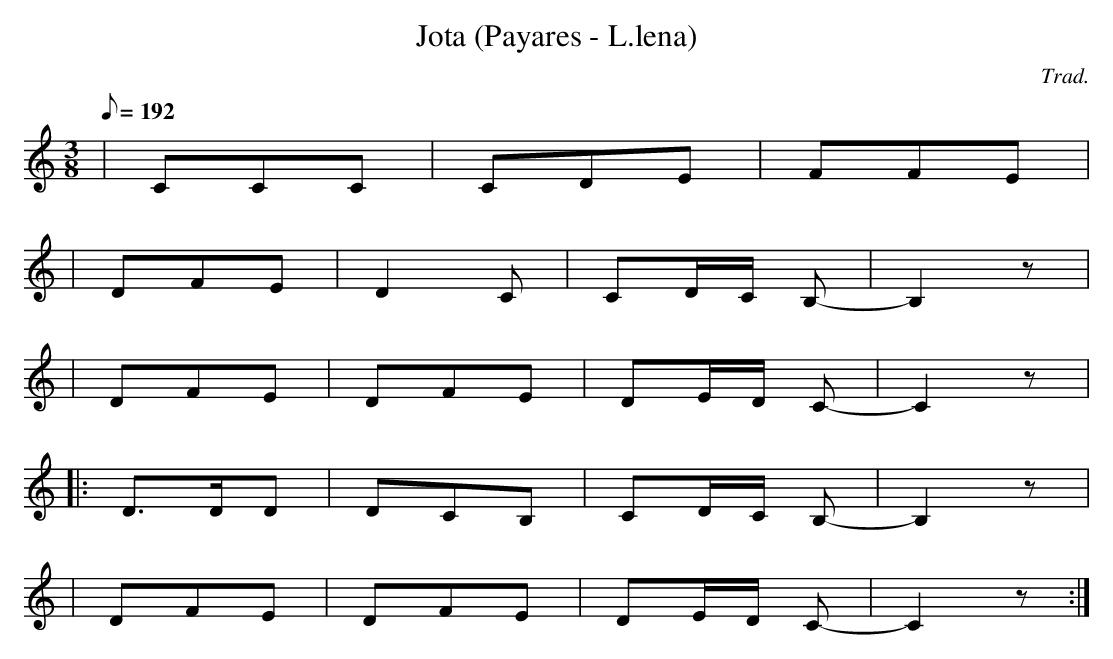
X:1
T:Jota (Payares - L.lena)
C:Trad.
M:3/8
L:1/8
Q:1/8=192
K:C
|CCC|CDE|FFE|
|DFE|D2 C|CD/C/ B,-|B,2 z|
|DFE|DFE|DE/D/ C-|C2 z|
|:D3/2D/D|DCB,|CD/C/ B,-|B,2 z|
|DFE|DFE|DE/D/ C-|C2 z:|
